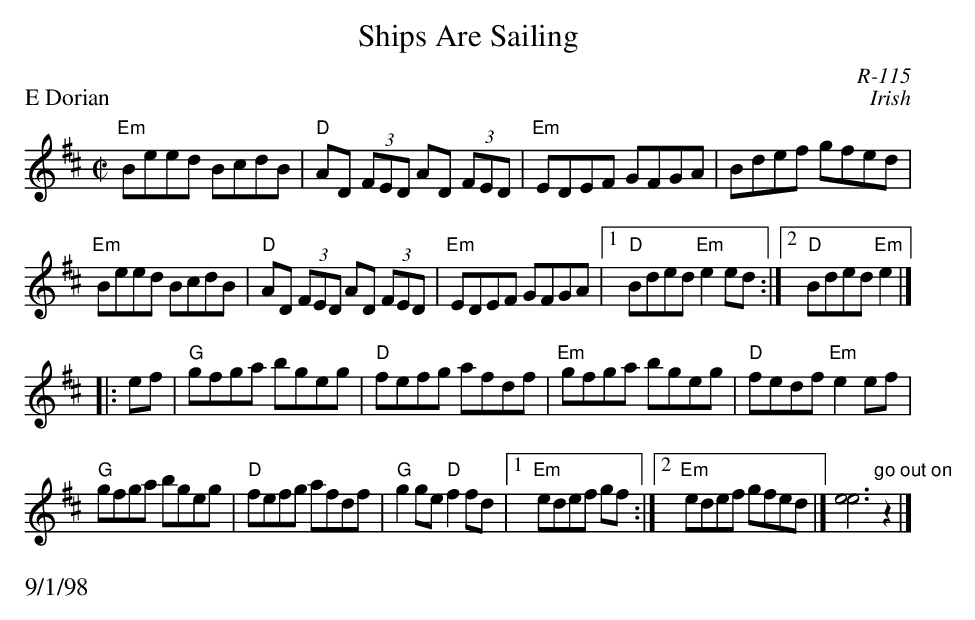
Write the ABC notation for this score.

X:1
T: Ships Are Sailing
C: R-115
C: Irish
M: C|
P: E Dorian
K: EDor
"Em"Beed BcdB| "D"AD (3FED AD (3FED| "Em"EDEF GFGA| Bdef gfed|
"Em"Beed BcdB| "D"AD (3FED AD (3FED| "Em"EDEF GFGA |1\
        "D"Bded "Em"e2ed :|2 "D"Bded "Em"e2 |]
|:\
ef | "G"gfga bgeg| "D"fefg afdf| "Em"gfga bgeg| "D"fedf "Em"e2ef|
     "G"gfga bgeg| "D"fefg afdf| "G"g2ge "D"f2fd |1\
     "Em"edef gf :|2 "Em"edef gfed |] [e6e6] "go out on"z2|]
